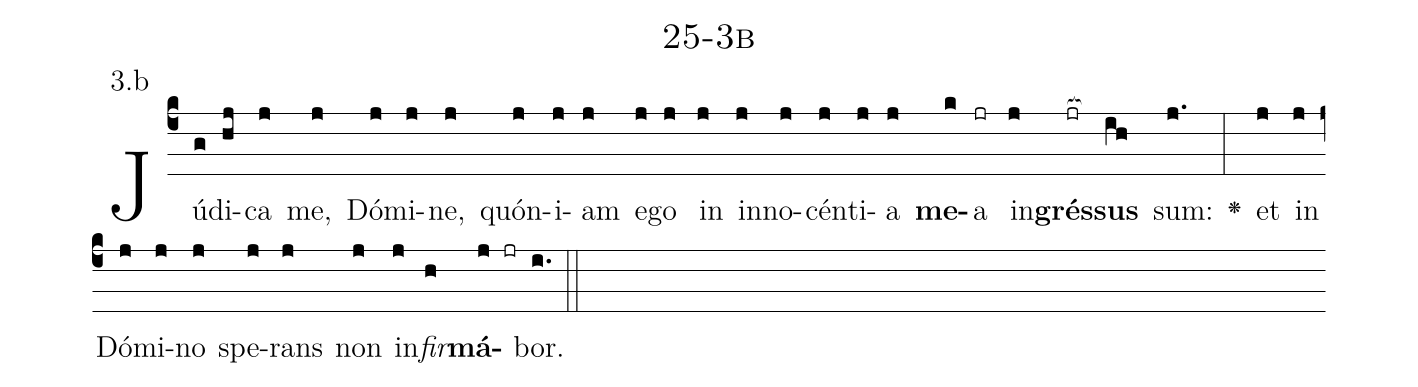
name: 25-3b;
annotation: 3.b;
%%
(c4)Jú(g)di(hj)ca(j) me,(j) Dó(j)mi(j)ne,(j) quón(j)i(j)am(j) e(j)go(j) in(j) in(j)no(j)cén(j)ti(j)a(j) <b>me</b>(k)a(jr) in(j)<b>grés</b>(jr[ocb:1{])<b>sus</b>(ih[ocb:0}]) sum:(j.) <v>\greheightstar</v>(:) et(j) in(j) Dó(j)mi(j)no(j) spe(j)rans(j) non(j) in(j)<i>fir</i>(h)<b>má</b>(j jr)bor.(i.) (::)


%E(j) u(j) o(j) u(h) a(j) e.(i.) (::)
